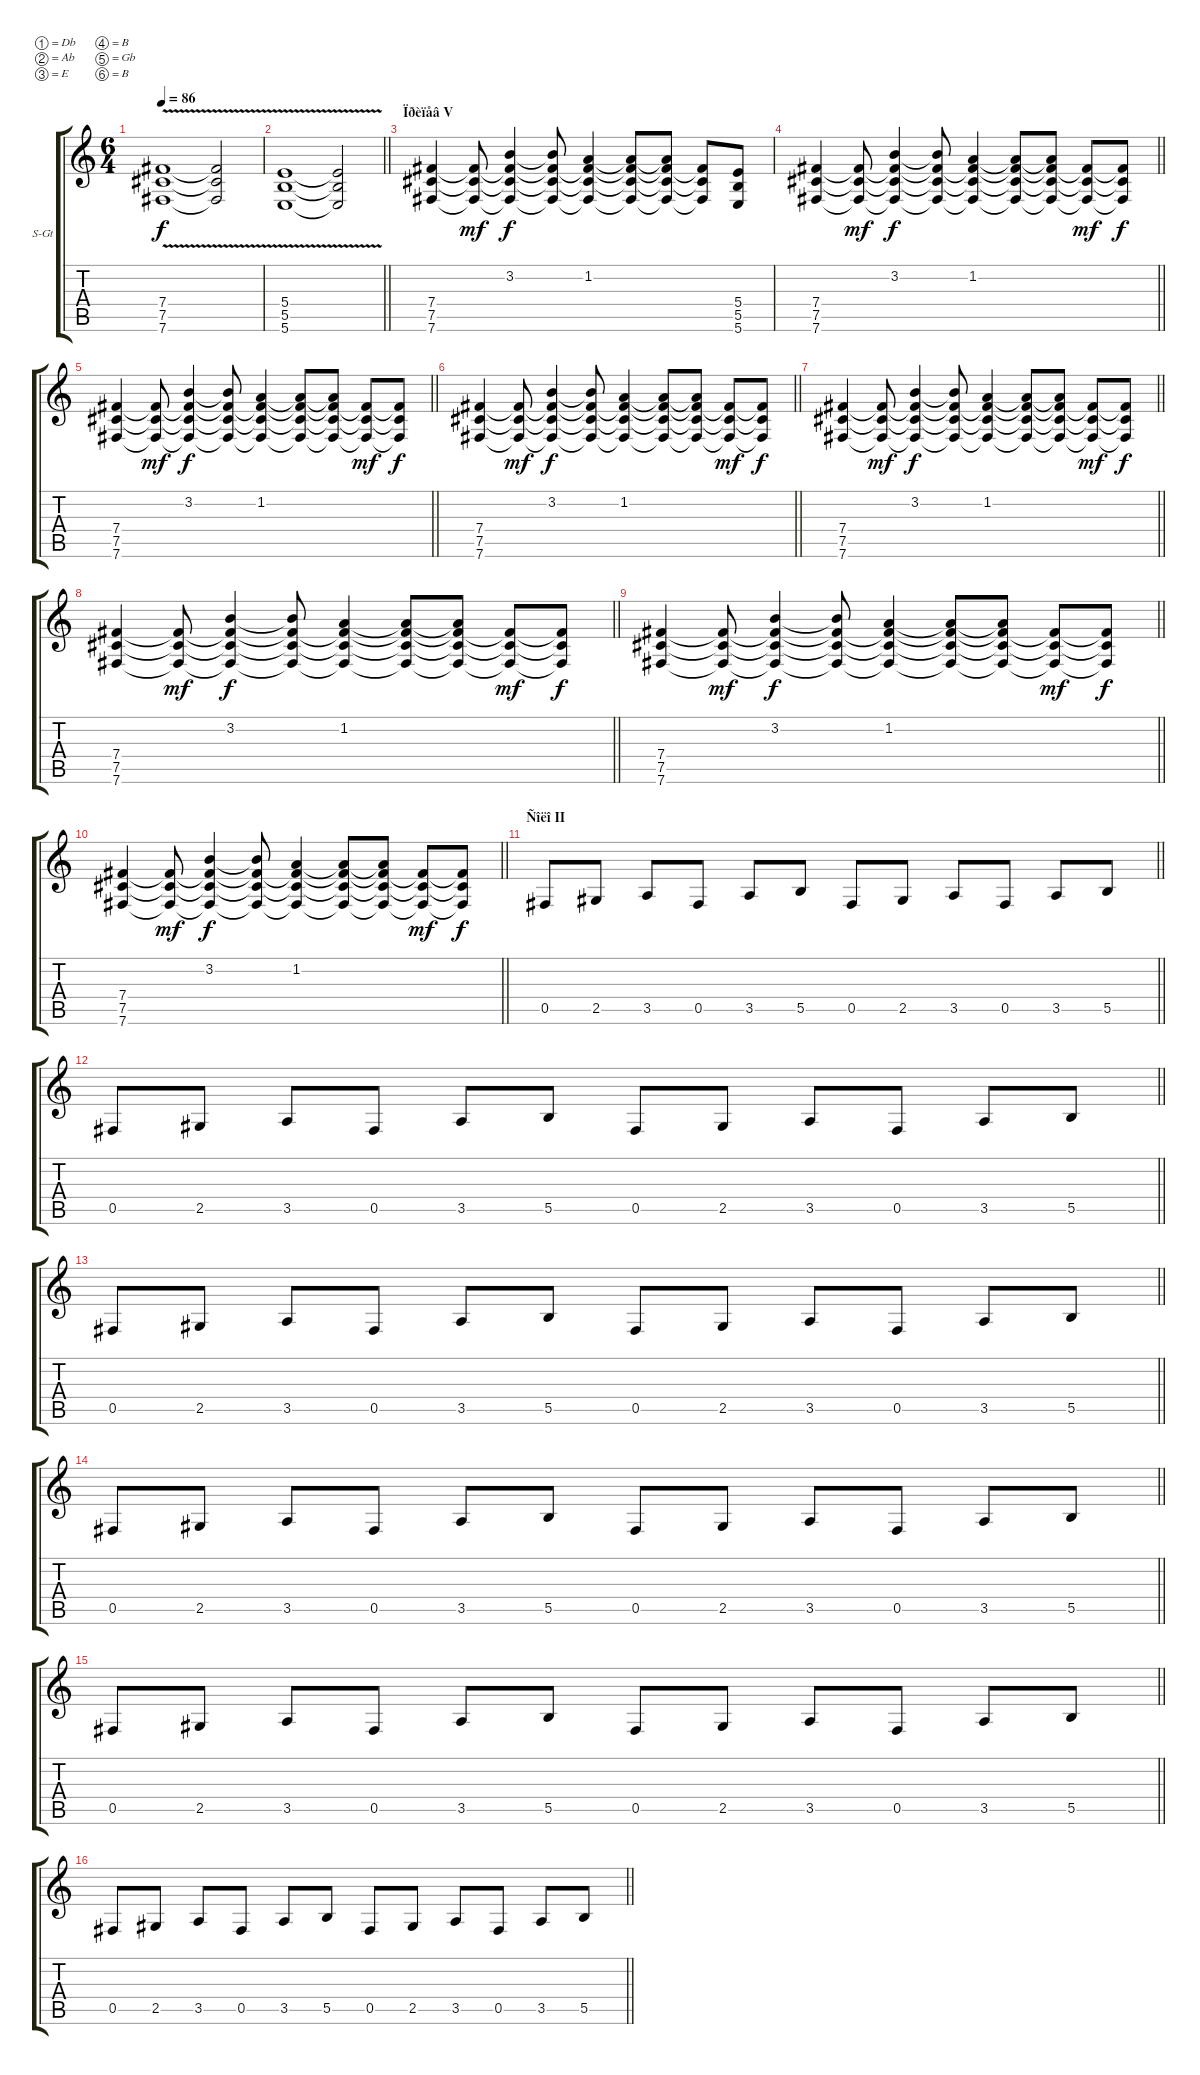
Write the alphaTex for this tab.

\bracketExtendMode groupsimilarinstruments
\firstSystemTrackNameOrientation horizontal
\otherSystemsTrackNameOrientation horizontal
\track ("ð.ãèòàðà" "S-Gt") {instrument acousticguitarsteel}
\staff {score tabs}
\tuning (Db4 Ab3 E3 B2 Gb2 B1)
\ts (6 4)
\tempo 86
\clef g2
\ks c
(7.4 7.5{v} 7.6).1{dy f} (7.4{t} 7.5{v t} 7.6{t}).2 |
\barLineRight lightlight
(5.4 5.5{v} 5.6).1 (5.4{t} 5.5{v t} 5.6{t}).2 |
\section ("" "Ïðèïåâ V")
(7.4 7.5 7.6).4 (7.4{t} 7.5{t} 7.6{t}).8{dy mf} (3.2 7.4{t} 7.5{t} 7.6{t}).4{dy f} (3.2{t} 7.4{t} 7.5{t} 7.6{t}).8 (1.2 7.4{t} 7.5{t} 7.6{t}).4 (1.2{t} 7.4{t} 7.5{t} 7.6{t}).8 (1.2{t} 7.4{t} 7.5{t} 7.6{t}).8 (7.4{t} 7.5{t} 7.6{t}).8 (5.4 5.5 5.6).8 |
\barLineRight lightlight
(7.4 7.5 7.6).4 (7.4{t} 7.5{t} 7.6{t}).8{dy mf} (3.2 7.4{t} 7.5{t} 7.6{t}).4{dy f} (3.2{t} 7.4{t} 7.5{t} 7.6{t}).8 (1.2 7.4{t} 7.5{t} 7.6{t}).4 (1.2{t} 7.4{t} 7.5{t} 7.6{t}).8 (1.2{t} 7.4{t} 7.5{t} 7.6{t}).8 (7.4{t} 7.5{t} 7.6{t}).8{dy mf} (7.4{t} 7.5{t} 7.6{t}).8{dy f} |
\barLineRight lightlight
(7.4 7.5 7.6).4 (7.4{t} 7.5{t} 7.6{t}).8{dy mf} (3.2 7.4{t} 7.5{t} 7.6{t}).4{dy f} (3.2{t} 7.4{t} 7.5{t} 7.6{t}).8 (1.2 7.4{t} 7.5{t} 7.6{t}).4 (1.2{t} 7.4{t} 7.5{t} 7.6{t}).8 (1.2{t} 7.4{t} 7.5{t} 7.6{t}).8 (7.4{t} 7.5{t} 7.6{t}).8{dy mf} (7.4{t} 7.5{t} 7.6{t}).8{dy f} |
\barLineRight lightlight
(7.4 7.5 7.6).4 (7.4{t} 7.5{t} 7.6{t}).8{dy mf} (3.2 7.4{t} 7.5{t} 7.6{t}).4{dy f} (3.2{t} 7.4{t} 7.5{t} 7.6{t}).8 (1.2 7.4{t} 7.5{t} 7.6{t}).4 (1.2{t} 7.4{t} 7.5{t} 7.6{t}).8 (1.2{t} 7.4{t} 7.5{t} 7.6{t}).8 (7.4{t} 7.5{t} 7.6{t}).8{dy mf} (7.4{t} 7.5{t} 7.6{t}).8{dy f} |
\barLineRight lightlight
(7.4 7.5 7.6).4 (7.4{t} 7.5{t} 7.6{t}).8{dy mf} (3.2 7.4{t} 7.5{t} 7.6{t}).4{dy f} (3.2{t} 7.4{t} 7.5{t} 7.6{t}).8 (1.2 7.4{t} 7.5{t} 7.6{t}).4 (1.2{t} 7.4{t} 7.5{t} 7.6{t}).8 (1.2{t} 7.4{t} 7.5{t} 7.6{t}).8 (7.4{t} 7.5{t} 7.6{t}).8{dy mf} (7.4{t} 7.5{t} 7.6{t}).8{dy f} |
\barLineRight lightlight
(7.4 7.5 7.6).4 (7.4{t} 7.5{t} 7.6{t}).8{dy mf} (3.2 7.4{t} 7.5{t} 7.6{t}).4{dy f} (3.2{t} 7.4{t} 7.5{t} 7.6{t}).8 (1.2 7.4{t} 7.5{t} 7.6{t}).4 (1.2{t} 7.4{t} 7.5{t} 7.6{t}).8 (1.2{t} 7.4{t} 7.5{t} 7.6{t}).8 (7.4{t} 7.5{t} 7.6{t}).8{dy mf} (7.4{t} 7.5{t} 7.6{t}).8{dy f} |
\barLineRight lightlight
(7.4 7.5 7.6).4 (7.4{t} 7.5{t} 7.6{t}).8{dy mf} (3.2 7.4{t} 7.5{t} 7.6{t}).4{dy f} (3.2{t} 7.4{t} 7.5{t} 7.6{t}).8 (1.2 7.4{t} 7.5{t} 7.6{t}).4 (1.2{t} 7.4{t} 7.5{t} 7.6{t}).8 (1.2{t} 7.4{t} 7.5{t} 7.6{t}).8 (7.4{t} 7.5{t} 7.6{t}).8{dy mf} (7.4{t} 7.5{t} 7.6{t}).8{dy f} |
\barLineRight lightlight
(7.4 7.5 7.6).4 (7.4{t} 7.5{t} 7.6{t}).8{dy mf} (3.2 7.4{t} 7.5{t} 7.6{t}).4{dy f} (3.2{t} 7.4{t} 7.5{t} 7.6{t}).8 (1.2 7.4{t} 7.5{t} 7.6{t}).4 (1.2{t} 7.4{t} 7.5{t} 7.6{t}).8 (1.2{t} 7.4{t} 7.5{t} 7.6{t}).8 (7.4{t} 7.5{t} 7.6{t}).8{dy mf} (7.4{t} 7.5{t} 7.6{t}).8{dy f} |
\section ("" "Ñîëî II")
\barLineRight lightlight
0.5.8 2.5.8 3.5.8 0.5.8 3.5.8 5.5.8 0.5.8 2.5.8 3.5.8 0.5.8 3.5.8 5.5.8 |
\barLineRight lightlight
0.5.8 2.5.8 3.5.8 0.5.8 3.5.8 5.5.8 0.5.8 2.5.8 3.5.8 0.5.8 3.5.8 5.5.8 |
\barLineRight lightlight
0.5.8 2.5.8 3.5.8 0.5.8 3.5.8 5.5.8 0.5.8 2.5.8 3.5.8 0.5.8 3.5.8 5.5.8 |
\barLineRight lightlight
0.5.8 2.5.8 3.5.8 0.5.8 3.5.8 5.5.8 0.5.8 2.5.8 3.5.8 0.5.8 3.5.8 5.5.8 |
\barLineRight lightlight
0.5.8 2.5.8 3.5.8 0.5.8 3.5.8 5.5.8 0.5.8 2.5.8 3.5.8 0.5.8 3.5.8 5.5.8 |
\barLineRight lightlight
0.5.8 2.5.8 3.5.8 0.5.8 3.5.8 5.5.8 0.5.8 2.5.8 3.5.8 0.5.8 3.5.8 5.5.8
